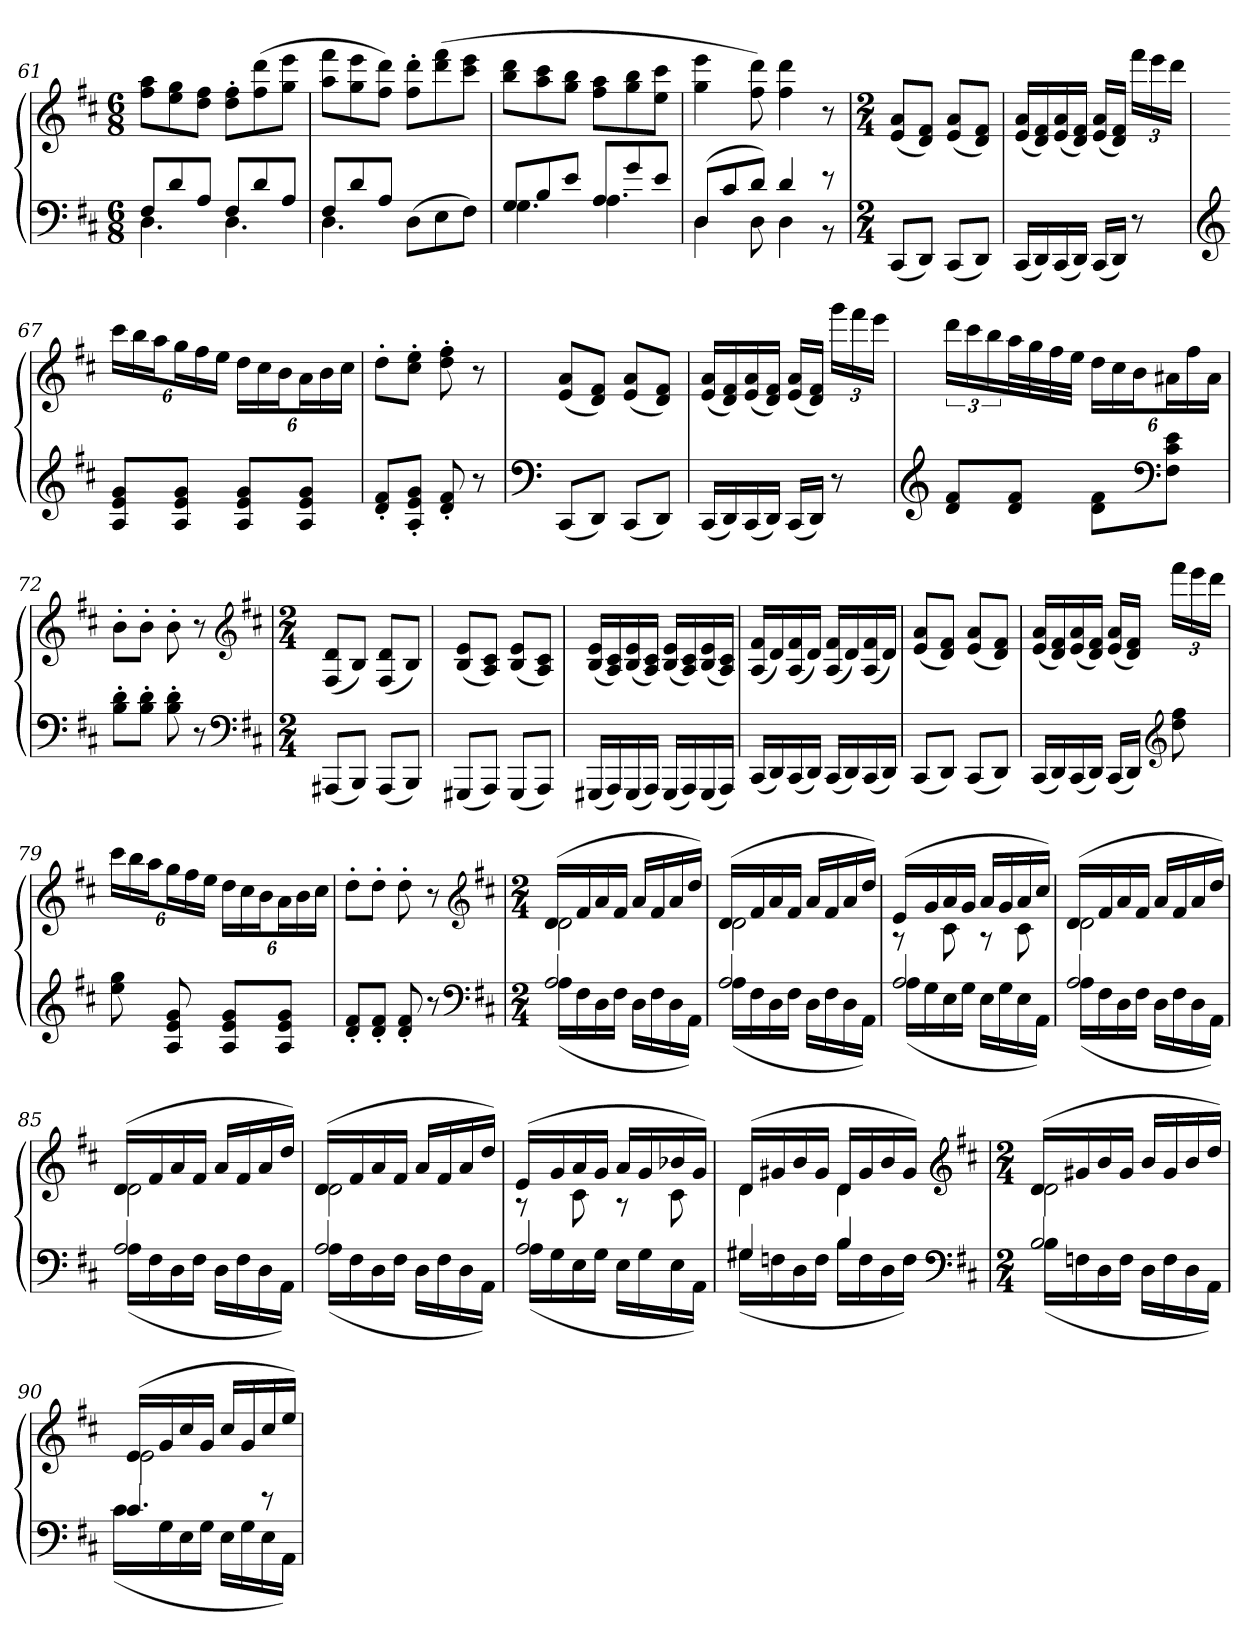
**kern	**kern
*part1	*part1
*staff2	*staff1
*clefF4	*clefG2
*k[f#c#]	*k[f#c#]
*D:	*D:
*M6/8	*M6/8
=61	=61
*^	*
8F#L	4.D	8ff# 8aaL
8d	.	8ee 8gg
8AJ	.	8dd 8ff#J
8F#L	4.D	8dd' 8ff#'L
8d	.	(8ff# 8ddd
8AJ	.	8gg 8eeeJ
=62	=62	=62
8F#L	4.D	8aa 8fff#L
8d	.	8gg 8eee
8AJ	.	8ff# 8dddJ)
(8DL	4.ryy	8ff#' 8ddd'L
8E	.	(8ddd 8fff#
8F#J)	.	8ccc# 8eeeJ
=63	=63	=63
8GL	4.G	8bb 8dddL
8B	.	8aa 8ccc#
8eJ	.	8gg 8bbJ
8AL	4.A	8ff# 8aaL
8g	.	8gg 8bb
8eJ	.	8ee 8ccc#J
=64	=64	=64
(8DL	4D	4gg 4eee
8c#	.	.
8dJ)	8D	8ff# 8ddd)
4d	4D	4ff# 4ddd
8r	8r	8r
*v	*v	*
=65	=65
*M2/4	*M2/4
(8CC#L	(8e 8aL
8DDJ)	8d 8f#J)
(8CC#L	(8e 8aL
8DDJ)	8d 8f#J)
=66	=66
(16CC#LL	(16e 16aLL
16DD)	16d 16f#)
(16CC#	(16e 16a
16DDJJ)	16d 16f#JJ)
(16CC#LL	(16e 16aLL
16DDJJ)	16d 16f#JJ)
8r	24fff#LL
.	24eee
.	24dddJJ
=67	=67
*clefG2	*
8A 8e 8gL	24ccc#LL
.	24bb
.	24aaJ
8A 8e 8gJ	24ggL
.	24ff#
.	24eeJJ
8A 8e 8gL	24ddLL
.	24cc#
.	24bJ
8A 8e 8gJ	24aL
.	24b
.	24cc#JJ
=68	=68
8d' 8f#'L	8dd'L
8A' 8e' 8g'J	8cc#' 8ee'J
8d' 8f#'	8dd' 8ff#'
8r	8r
=69	=69
*clefF4	*
(8CC#L	(8e 8aL
8DDJ)	8d 8f#J)
(8CC#L	(8e 8aL
8DDJ)	8d 8f#J)
=70	=70
(16CC#LL	(16e 16aLL
16DD)	16d 16f#)
(16CC#	(16e 16a
16DDJJ)	16d 16f#JJ)
(16CC#LL	(16e 16aLL
16DDJJ)	16d 16f#JJ)
8r	24gggLL
.	24fff#
.	24eeeJJ
=71	=71
*clefG2	*
8d 8f#L	24dddLL
.	24ccc#
.	24bb
8d 8f#J	32aaL
.	32gg
.	32ff#
.	32eeJJJ
8d 8f#L	24ddLL
.	24cc#
.	24bJ
*clefF4	*
8F# 8c# 8eJ	24a#XL
.	24ff#
.	24a#JJ
=72	=72
8B' 8d'L	8b'L
8B' 8d'J	8b'J
8B' 8d'	8b'
8r	8r
*clefF4	*clefG2
*k[f#c#]	*k[f#c#]
*D:	*D:
=73	=73
*M2/4	*M2/4
(8AAA#XL	(8F# 8dL
8BBBJ)	8BJ)
(8AAA#L	(8F# 8dL
8BBBJ)	8BJ)
=74	=74
(8GGG#XL	(8B 8eL
8AAAJ)	8A 8c#J)
(8GGG#L	(8B 8eL
8AAAJ)	8A 8c#J)
=75	=75
(16GGG#XLL	(16B 16eLL
16AAA)	16A 16c#)
(16GGG#	(16B 16e
16AAAJJ)	16A 16c#JJ)
(16GGG#LL	(16B 16eLL
16AAA)	16A 16c#)
(16GGG#	(16B 16e
16AAAJJ)	16A 16c#JJ)
=76	=76
(16CC#LL	(16A 16f#LL
16DD)	16d)
(16CC#	(16A 16f#
16DDJJ)	16dJJ)
(16CC#LL	(16A 16f#LL
16DD)	16d)
(16CC#	(16A 16f#
16DDJJ)	16dJJ)
=77	=77
(8CC#L	(8e 8aL
8DDJ)	8d 8f#J)
(8CC#L	(8e 8aL
8DDJ)	8d 8f#J)
=78	=78
(16CC#LL	(16e 16aLL
16DD)	16d 16f#)
(16CC#	(16e 16a
16DDJJ)	16d 16f#JJ)
(16CC#LL	(16e 16aLL
16DDJJ)	16d 16f#JJ)
*clefG2	*
8dd 8ff#	24fff#LL
.	24eee
.	24dddJJ
=79	=79
8ee 8gg	24ccc#LL
.	24bb
.	24aaJ
8A 8e 8g	24ggL
.	24ff#
.	24eeJJ
8A 8e 8gL	24ddLL
.	24cc#
.	24bJ
8A 8e 8gJ	24aL
.	24b
.	24cc#JJ
=80	=80
8d' 8f#'L	8dd'L
8d' 8f#'J	8dd'J
8d' 8f#'	8dd'
8r	8r
*clefF4	*clefG2
*k[f#c#]	*k[f#c#]
*D:	*D:
=81	=81
*M2/4	*M2/4
*^	*^
2A	(16ALL	(16dLL	2d
.	16F#	16f#	.
.	16D	16a	.
.	16F#JJ	16f#JJ	.
.	16DLL	16aLL	.
.	16F#	16f#	.
.	16D	16a	.
.	16AAJJ)	16ddJJ)	.
=82	=82	=82	=82
2A	(16ALL	(16dLL	2d
.	16F#	16f#	.
.	16D	16a	.
.	16F#JJ	16f#JJ	.
.	16DLL	16aLL	.
.	16F#	16f#	.
.	16D	16a	.
.	16AAJJ)	16ddJJ)	.
=83	=83	=83	=83
2A	(16ALL	(16eLL	8r
.	16G	16g	.
.	16E	16a	8c#
.	16GJJ	16gJJ	.
.	16ELL	16aLL	8r
.	16G	16g	.
.	16E	16a	8c#
.	16AAJJ)	16cc#JJ)	.
=84	=84	=84	=84
2A	(16ALL	(16dLL	2d
.	16F#	16f#	.
.	16D	16a	.
.	16F#JJ	16f#JJ	.
.	16DLL	16aLL	.
.	16F#	16f#	.
.	16D	16a	.
.	16AAJJ)	16ddJJ)	.
=85	=85	=85	=85
2A	(16ALL	(16dLL	2d
.	16F#	16f#	.
.	16D	16a	.
.	16F#JJ	16f#JJ	.
.	16DLL	16aLL	.
.	16F#	16f#	.
.	16D	16a	.
.	16AAJJ)	16ddJJ)	.
=86	=86	=86	=86
2A	(16ALL	(16dLL	2d
.	16F#	16f#	.
.	16D	16a	.
.	16F#JJ	16f#JJ	.
.	16DLL	16aLL	.
.	16F#	16f#	.
.	16D	16a	.
.	16AAJJ)	16ddJJ)	.
=87	=87	=87	=87
2A	(16ALL	(16eLL	8r
.	16G	16g	.
.	16E	16a	8c#
.	16GJJ	16gJJ	.
.	16ELL	16aLL	8r
.	16G	16g	.
.	16E	16b-X	8c#
.	16AAJJ)	16gJJ)	.
=88	=88	=88	=88
4G#X	(16G#XLL	(16dLL	4d
.	16Fn	16g#X	.
.	16D	16b	.
.	16FJJ	16g#JJ	.
4B	16BLL	16dLL	4d
.	16F	16g#	.
.	16D	16b	.
.	16FJJ)	16g#JJ)	.
*clefF4	*	*clefG2	*
*k[f#c#]	*	*k[f#c#]	*
*D:	*	*D:	*
=89	=89	=89	=89
*M2/4	*	*M2/4	*
2B	(16BLL	(16dLL	2d
.	16Fn	16g#X	.
.	16D	16b	.
.	16FJJ	16g#JJ	.
.	16DLL	16bLL	.
.	16F	16g#	.
.	16D	16b	.
.	16AAJJ)	16ddJJ)	.
=90	=90	=90	=90
4.c#	(16c#LL	(16eLL	2e
.	16G	16g	.
.	16E	16cc#	.
.	16GJJ	16gJJ	.
.	16ELL	16cc#LL	.
.	16G	16g	.
8r	16E	16cc#	.
.	16AAJJ)	16eeJJ)	.
*v	*v	*	*
*	*v	*v
=	=
*-	*-
